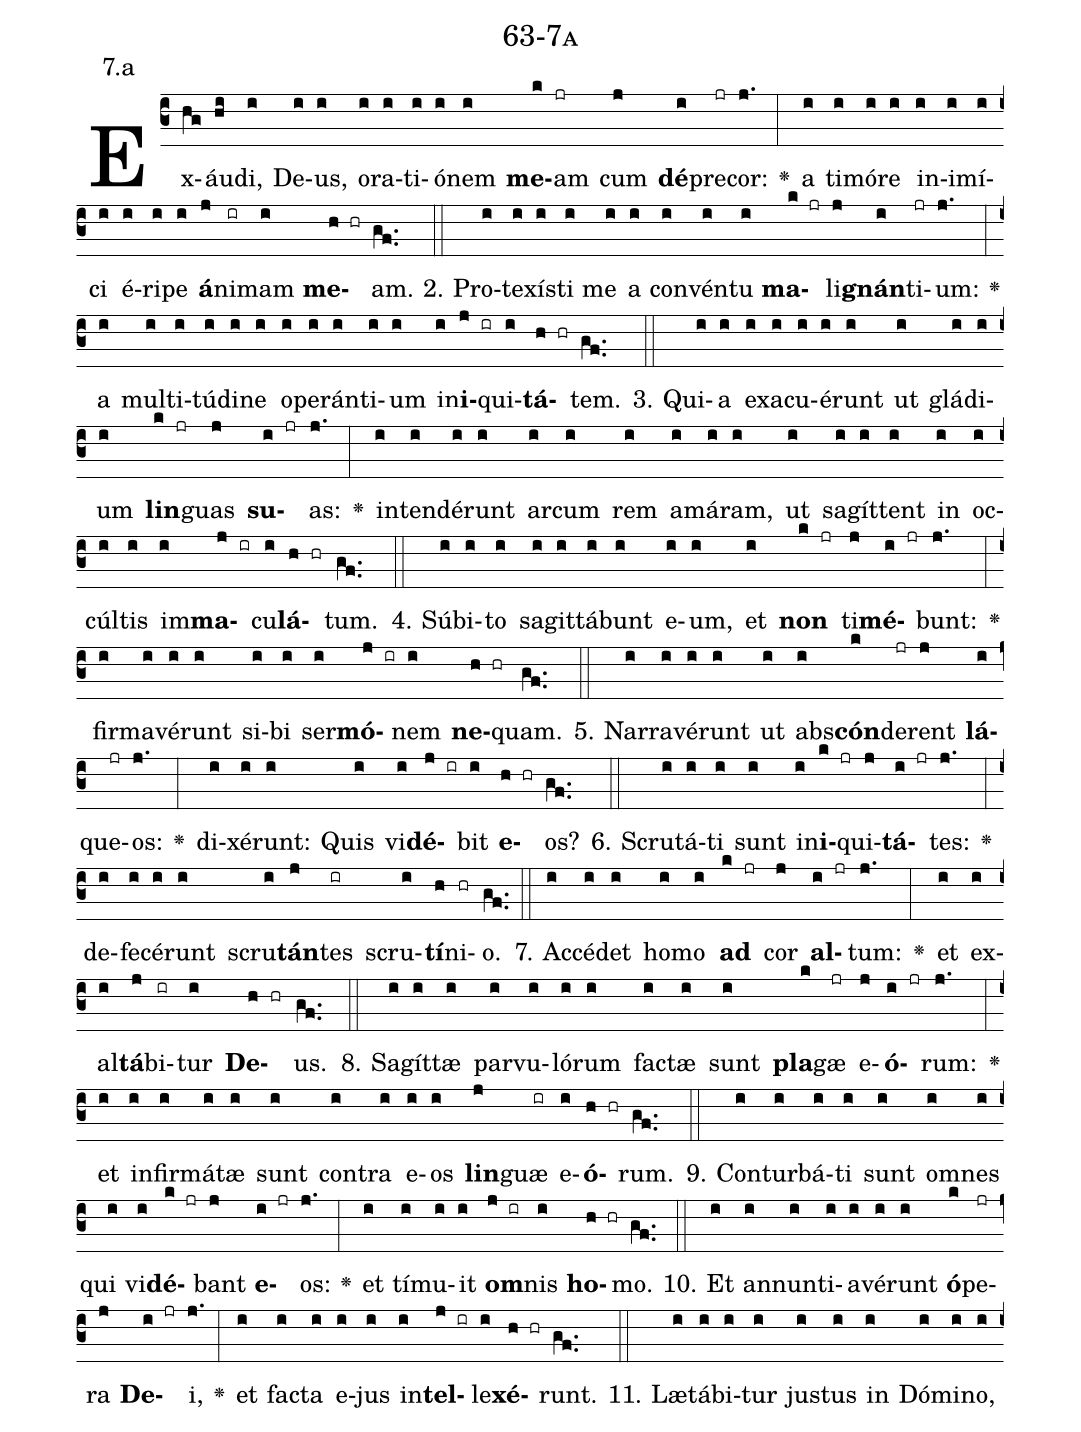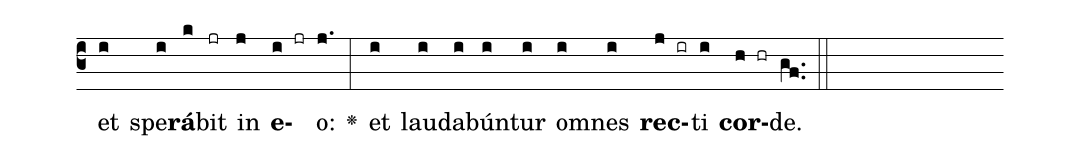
name: 63-7a;
annotation: 7.a;
%%
(c3)Ex(hg)áu(hi)di,(i) De(i)us,(i) o(i)ra(i)ti(i)ó(i)nem(i) <b>me</b>(k)am(jr) cum(j) <b>dé</b>(i)pre(jr)cor:(j.) <v>\greheightstar</v>(:) a(i) ti(i)mó(i)re(i) in(i)i(i)mí(i)ci(i) é(i)ri(i)pe(i) <b>á</b>(j)ni(ir)mam(i) <b>me</b>(h hr)am.(gf..) (::)
2. Pro(i)te(i)xís(i)ti(i) me(i) a(i) con(i)vén(i)tu(i) <b>ma</b>(k jr)li(j)<b>gnán</b>(i)ti(jr)um:(j.) <v>\greheightstar</v>(:) a(i) mul(i)ti(i)tú(i)di(i)ne(i) o(i)pe(i)rán(i)ti(i)um(i) in(i)<b>i</b>(j ir)qui(i)<b>tá</b>(h hr)tem.(gf..) (::)
3. Qui(i)a(i) ex(i)a(i)cu(i)é(i)runt(i) ut(i) glá(i)di(i)um(i) <b>lin</b>(k jr)guas(j) <b>su</b>(i jr)as:(j.) <v>\greheightstar</v>(:) in(i)ten(i)dé(i)runt(i) ar(i)cum(i) rem(i) a(i)má(i)ram,(i) ut(i) sa(i)gít(i)tent(i) in(i) oc(i)cúl(i)tis(i) im(i)<b>ma</b>(j ir)cu(i)<b>lá</b>(h hr)tum.(gf..) (::)
4. Súb(i)i(i)to(i) sa(i)git(i)tá(i)bunt(i) e(i)um,(i) et(i) <b>non</b>(k jr) ti(j)<b>mé</b>(i jr)bunt:(j.) <v>\greheightstar</v>(:) fir(i)ma(i)vé(i)runt(i) si(i)bi(i) ser(i)<b>mó</b>(j ir)nem(i) <b>ne</b>(h hr)quam.(gf..) (::)
5. Nar(i)ra(i)vé(i)runt(i) ut(i) abs(i)<b>cón</b>(k)de(jr)rent(j) <b>lá</b>(i)que(jr)os:(j.) <v>\greheightstar</v>(:) di(i)xé(i)runt:(i) Quis(i) vi(i)<b>dé</b>(j ir)bit(i) <b>e</b>(h hr)os?(gf..) (::)
6. Scru(i)tá(i)ti(i) sunt(i) in(i)<b>i</b>(k jr)qui(j)<b>tá</b>(i jr)tes:(j.) <v>\greheightstar</v>(:) de(i)fe(i)cé(i)runt(i) scru(i)<b>tán</b>(j)tes(ir) scru(i)<b>tí</b>(h)ni(hr)o.(gf..) (::)
7. Ac(i)cé(i)det(i) ho(i)mo(i) <b>ad</b>(k jr) cor(j) <b>al</b>(i jr)tum:(j.) <v>\greheightstar</v>(:) et(i) ex(i)al(i)<b>tá</b>(j)bi(ir)tur(i) <b>De</b>(h hr)us.(gf..) (::)
8. Sa(i)gít(i)tæ(i) par(i)vu(i)ló(i)rum(i) fac(i)tæ(i) sunt(i) <b>pla</b>(k)gæ(jr) e(j)<b>ó</b>(i jr)rum:(j.) <v>\greheightstar</v>(:) et(i) in(i)fir(i)má(i)tæ(i) sunt(i) con(i)tra(i) e(i)os(i) <b>lin</b>(j)guæ(ir) e(i)<b>ó</b>(h hr)rum.(gf..) (::)
9. Con(i)tur(i)bá(i)ti(i) sunt(i) om(i)nes(i) qui(i) vi(i)<b>dé</b>(k jr)bant(j) <b>e</b>(i jr)os:(j.) <v>\greheightstar</v>(:) et(i) tí(i)mu(i)it(i) <b>om</b>(j ir)nis(i) <b>ho</b>(h hr)mo.(gf..) (::)
10. Et(i) an(i)nun(i)ti(i)a(i)vé(i)runt(i) <b>ó</b>(k)pe(jr)ra(j) <b>De</b>(i jr)i,(j.) <v>\greheightstar</v>(:) et(i) fac(i)ta(i) e(i)jus(i) in(i)<b>tel</b>(j ir)le(i)<b>xé</b>(h hr)runt.(gf..) (::)
11. Læ(i)tá(i)bi(i)tur(i) jus(i)tus(i) in(i) Dó(i)mi(i)no,(i) et(i) spe(i)<b>rá</b>(k)bit(jr) in(j) <b>e</b>(i jr)o:(j.) <v>\greheightstar</v>(:) et(i) lau(i)da(i)bún(i)tur(i) om(i)nes(i) <b>rec</b>(j ir)ti(i) <b>cor</b>(h hr)de.(gf..) (::)
